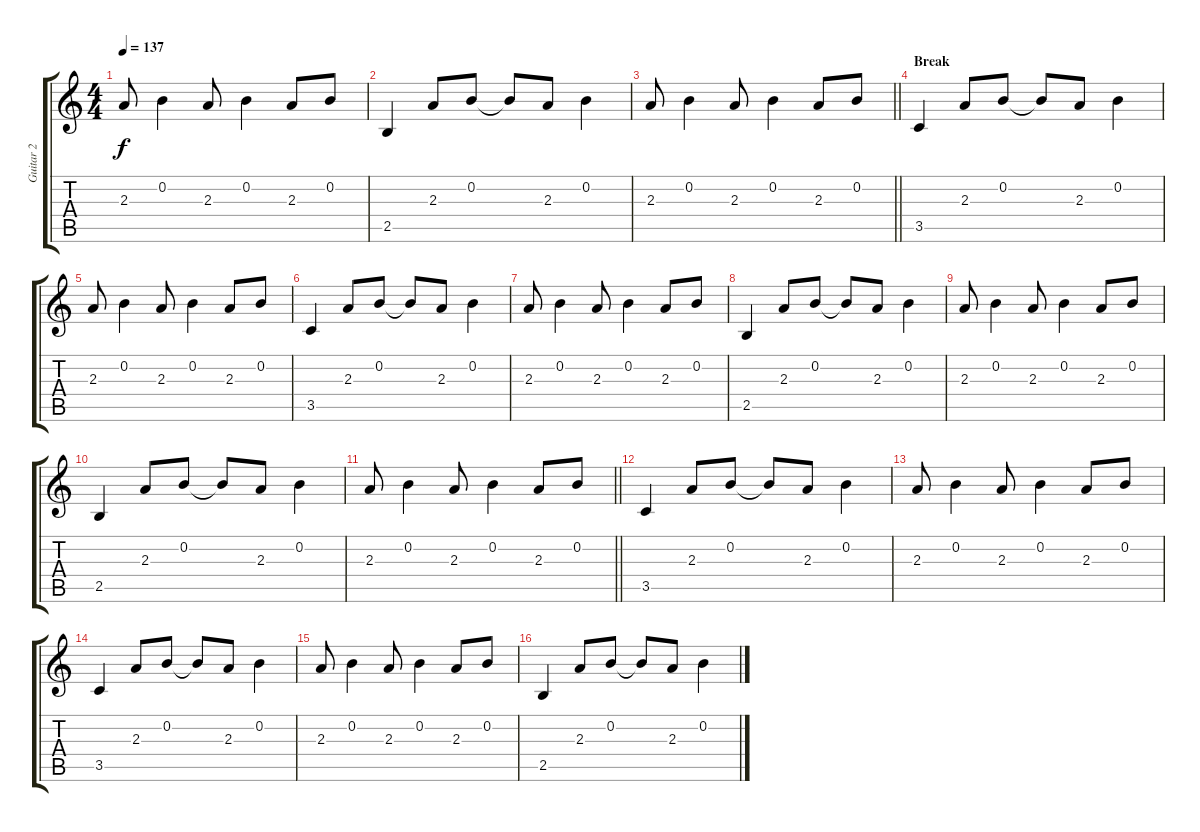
\track ("Guitar 2" "Guitar 2") {instrument overdrivenguitar}
\staff {score tabs}
\tuning (E4 B3 G3 D3 A2 E2) {hide}
\ts (4 4)
\tempo 137
\clef g2
\ks c
2.3.8{dy f} 0.2.4 2.3.8 0.2.4 2.3.8 0.2.8 |
2.5.4 2.3.8 0.2.8 0.2{t}.8 2.3.8 0.2.4 |
\barLineRight lightlight
2.3.8 0.2.4 2.3.8 0.2.4 2.3.8 0.2.8 |
\section ("" "Break")
3.5.4 2.3.8 0.2.8 0.2{t}.8 2.3.8 0.2.4 |
2.3.8 0.2.4 2.3.8 0.2.4 2.3.8 0.2.8 |
3.5.4 2.3.8 0.2.8 0.2{t}.8 2.3.8 0.2.4 |
2.3.8 0.2.4 2.3.8 0.2.4 2.3.8 0.2.8 |
2.5.4 2.3.8 0.2.8 0.2{t}.8 2.3.8 0.2.4 |
2.3.8 0.2.4 2.3.8 0.2.4 2.3.8 0.2.8 |
2.5.4 2.3.8 0.2.8 0.2{t}.8 2.3.8 0.2.4 |
\barLineRight lightlight
2.3.8 0.2.4 2.3.8 0.2.4 2.3.8 0.2.8 |
\section ("" "")
3.5.4 2.3.8 0.2.8 0.2{t}.8 2.3.8 0.2.4 |
2.3.8 0.2.4 2.3.8 0.2.4 2.3.8 0.2.8 |
3.5.4 2.3.8 0.2.8 0.2{t}.8 2.3.8 0.2.4 |
2.3.8 0.2.4 2.3.8 0.2.4 2.3.8 0.2.8 |
2.5.4 2.3.8 0.2.8 0.2{t}.8 2.3.8 0.2.4
